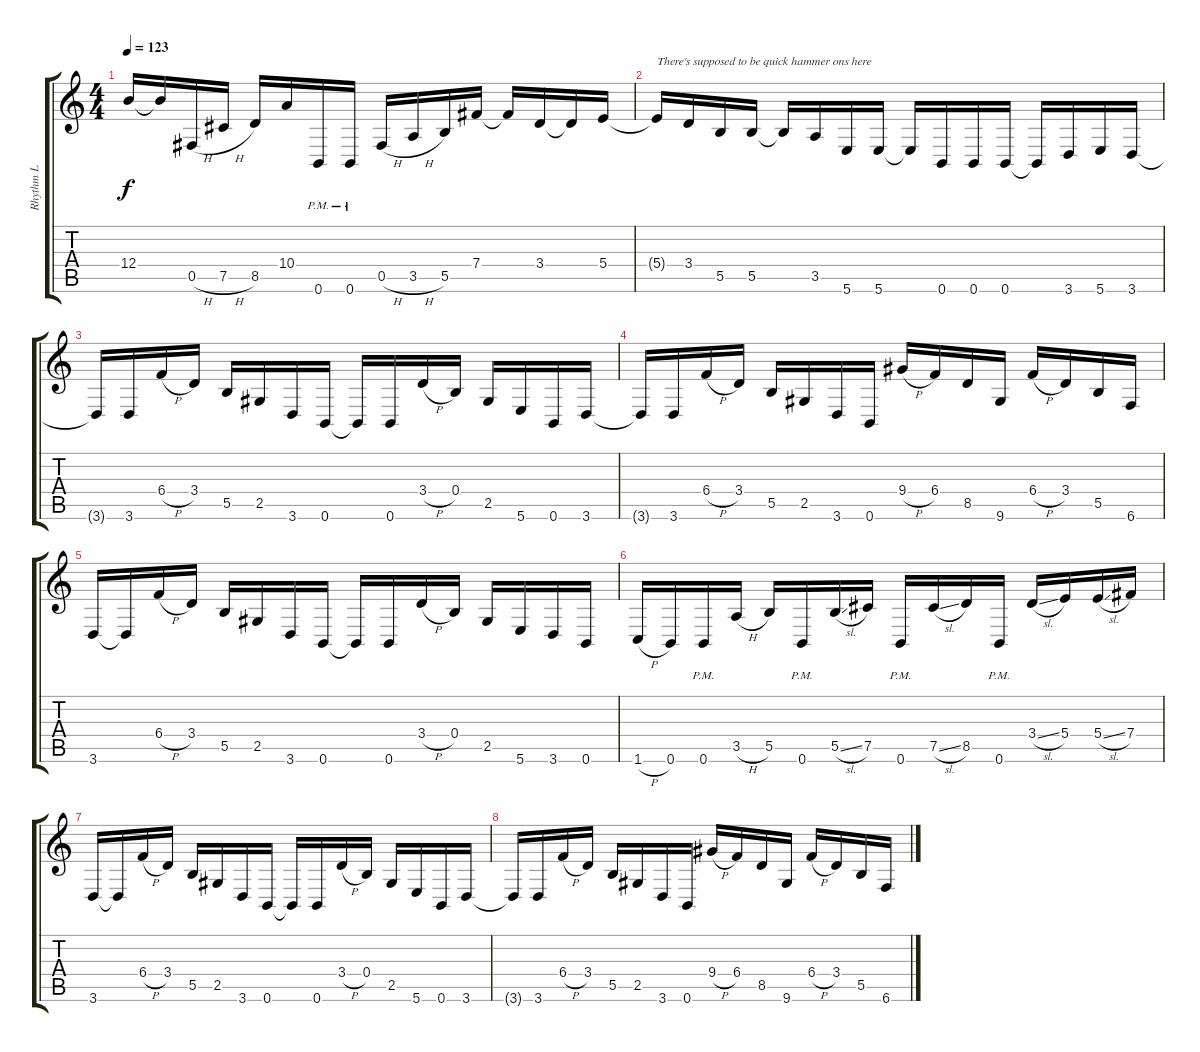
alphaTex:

\track ("Rhythm L" "Rhythm L") {instrument distortionguitar}
\staff {score tabs}
\tuning (Db4 Ab3 E3 B2 Gb2 B1) {hide}
\ts (4 4)
\tempo 123
\clef g2
\ks c
12.4{t}.16{dy f} 12.4{t}.16 0.5{h}.16 7.5{h}.16 8.5.16 10.4.16 0.6{pm}.16 0.6{pm}.16 0.5{h}.16 3.5{h}.16 5.5.16 7.4.16 7.4{t}.16 3.4.16 3.4{t}.16 5.4.16 |
5.4{t}.16{txt "There's supposed to be quick hammer ons here"} 3.4.16 5.5.16 5.5.16 5.5{t}.16 3.5.16 5.6.16 5.6.16 5.6{t}.16 0.6.16 0.6.16 0.6.16 0.6{t}.16 3.6.16 5.6.16 3.6.16 |
3.6{t}.16 3.6.16 6.4{h}.16 3.4.16 5.5.16 2.5.16 3.6.16 0.6.16 0.6{t}.16 0.6.16 3.4{h}.16 0.4.16 2.5.16 5.6.16 0.6.16 3.6.16 |
3.6{t}.16 3.6.16 6.4{h}.16 3.4.16 5.5.16 2.5.16 3.6.16 0.6.16 9.4{h}.16 6.4.16 8.5.16 9.6.16 6.4{h}.16 3.4.16 5.5.16 6.6.16 |
3.6.16 3.6{t}.16 6.4{h}.16 3.4.16 5.5.16 2.5.16 3.6.16 0.6.16 0.6{t}.16 0.6.16 3.4{h}.16 0.4.16 2.5.16 5.6.16 3.6.16 0.6.16 |
1.6{h}.16 0.6.16 0.6{pm}.16 3.5{h}.16 5.5.16 0.6{pm}.16 5.5{sl}.16 7.5.16 0.6{pm}.16 7.5{sl}.16 8.5.16 0.6{pm}.16 3.4{sl}.16 5.4.16 5.4{sl}.16 7.4.16 |
3.6.16 3.6{t}.16 6.4{h}.16 3.4.16 5.5.16 2.5.16 3.6.16 0.6.16 0.6{t}.16 0.6.16 3.4{h}.16 0.4.16 2.5.16 5.6.16 0.6.16 3.6.16 |
3.6{t}.16 3.6.16 6.4{h}.16 3.4.16 5.5.16 2.5.16 3.6.16 0.6.16 9.4{h}.16 6.4.16 8.5.16 9.6.16 6.4{h}.16 3.4.16 5.5.16 6.6.16
